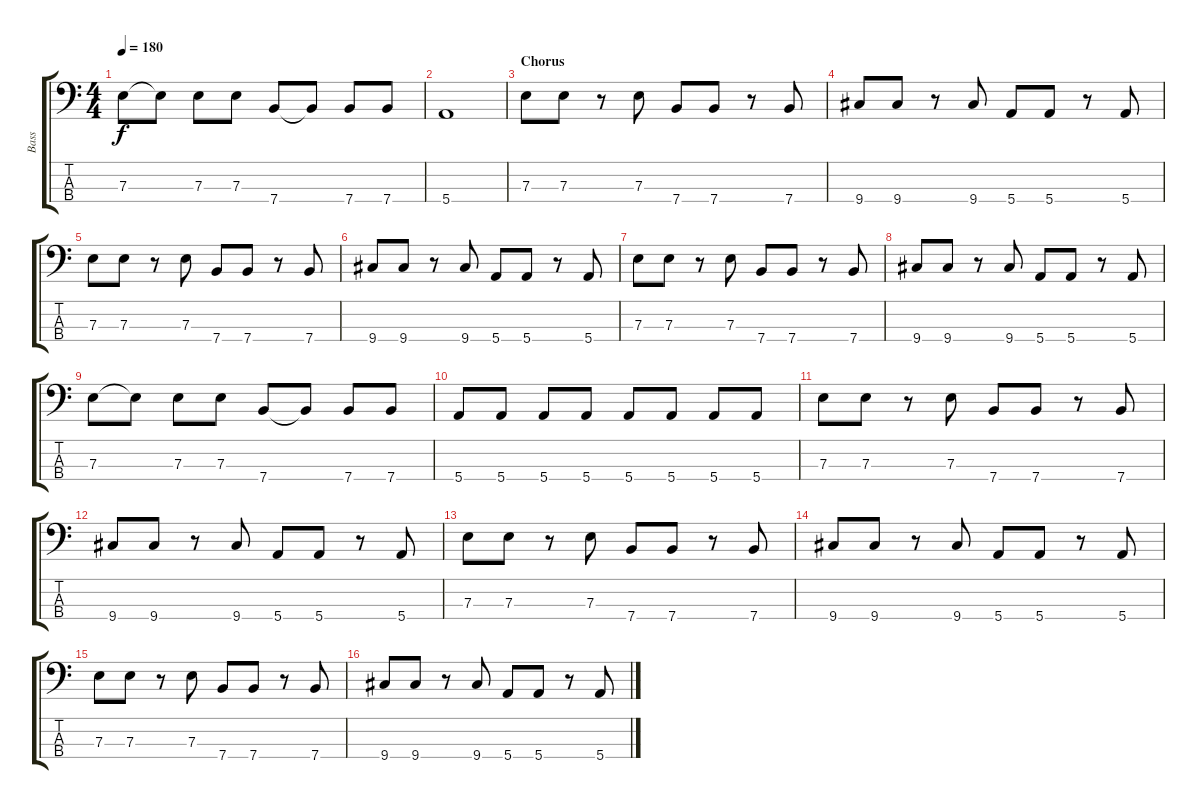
\track ("Bass" "Bass") {instrument electricbasspick}
\staff {score tabs}
\tuning (G2 D2 A1 E1) {hide}
\ts (4 4)
\tempo 180
\clef f4
\ks c
7.3.8{dy f} 7.3{t}.8 7.3.8 7.3.8 7.4.8 7.4{t}.8 7.4.8 7.4.8 |
5.4.1 |
\section ("" "Chorus")
7.3.8 7.3.8 r.8 7.3.8 7.4.8 7.4.8 r.8 7.4.8 |
9.4.8 9.4.8 r.8 9.4.8 5.4.8 5.4.8 r.8 5.4.8 |
7.3.8 7.3.8 r.8 7.3.8 7.4.8 7.4.8 r.8 7.4.8 |
9.4.8 9.4.8 r.8 9.4.8 5.4.8 5.4.8 r.8 5.4.8 |
7.3.8 7.3.8 r.8 7.3.8 7.4.8 7.4.8 r.8 7.4.8 |
9.4.8 9.4.8 r.8 9.4.8 5.4.8 5.4.8 r.8 5.4.8 |
7.3.8 7.3{t}.8 7.3.8 7.3.8 7.4.8 7.4{t}.8 7.4.8 7.4.8 |
5.4.8 5.4.8 5.4.8 5.4.8 5.4.8 5.4.8 5.4.8 5.4.8 |
7.3.8 7.3.8 r.8 7.3.8 7.4.8 7.4.8 r.8 7.4.8 |
9.4.8 9.4.8 r.8 9.4.8 5.4.8 5.4.8 r.8 5.4.8 |
7.3.8 7.3.8 r.8 7.3.8 7.4.8 7.4.8 r.8 7.4.8 |
9.4.8 9.4.8 r.8 9.4.8 5.4.8 5.4.8 r.8 5.4.8 |
7.3.8 7.3.8 r.8 7.3.8 7.4.8 7.4.8 r.8 7.4.8 |
9.4.8 9.4.8 r.8 9.4.8 5.4.8 5.4.8 r.8 5.4.8
